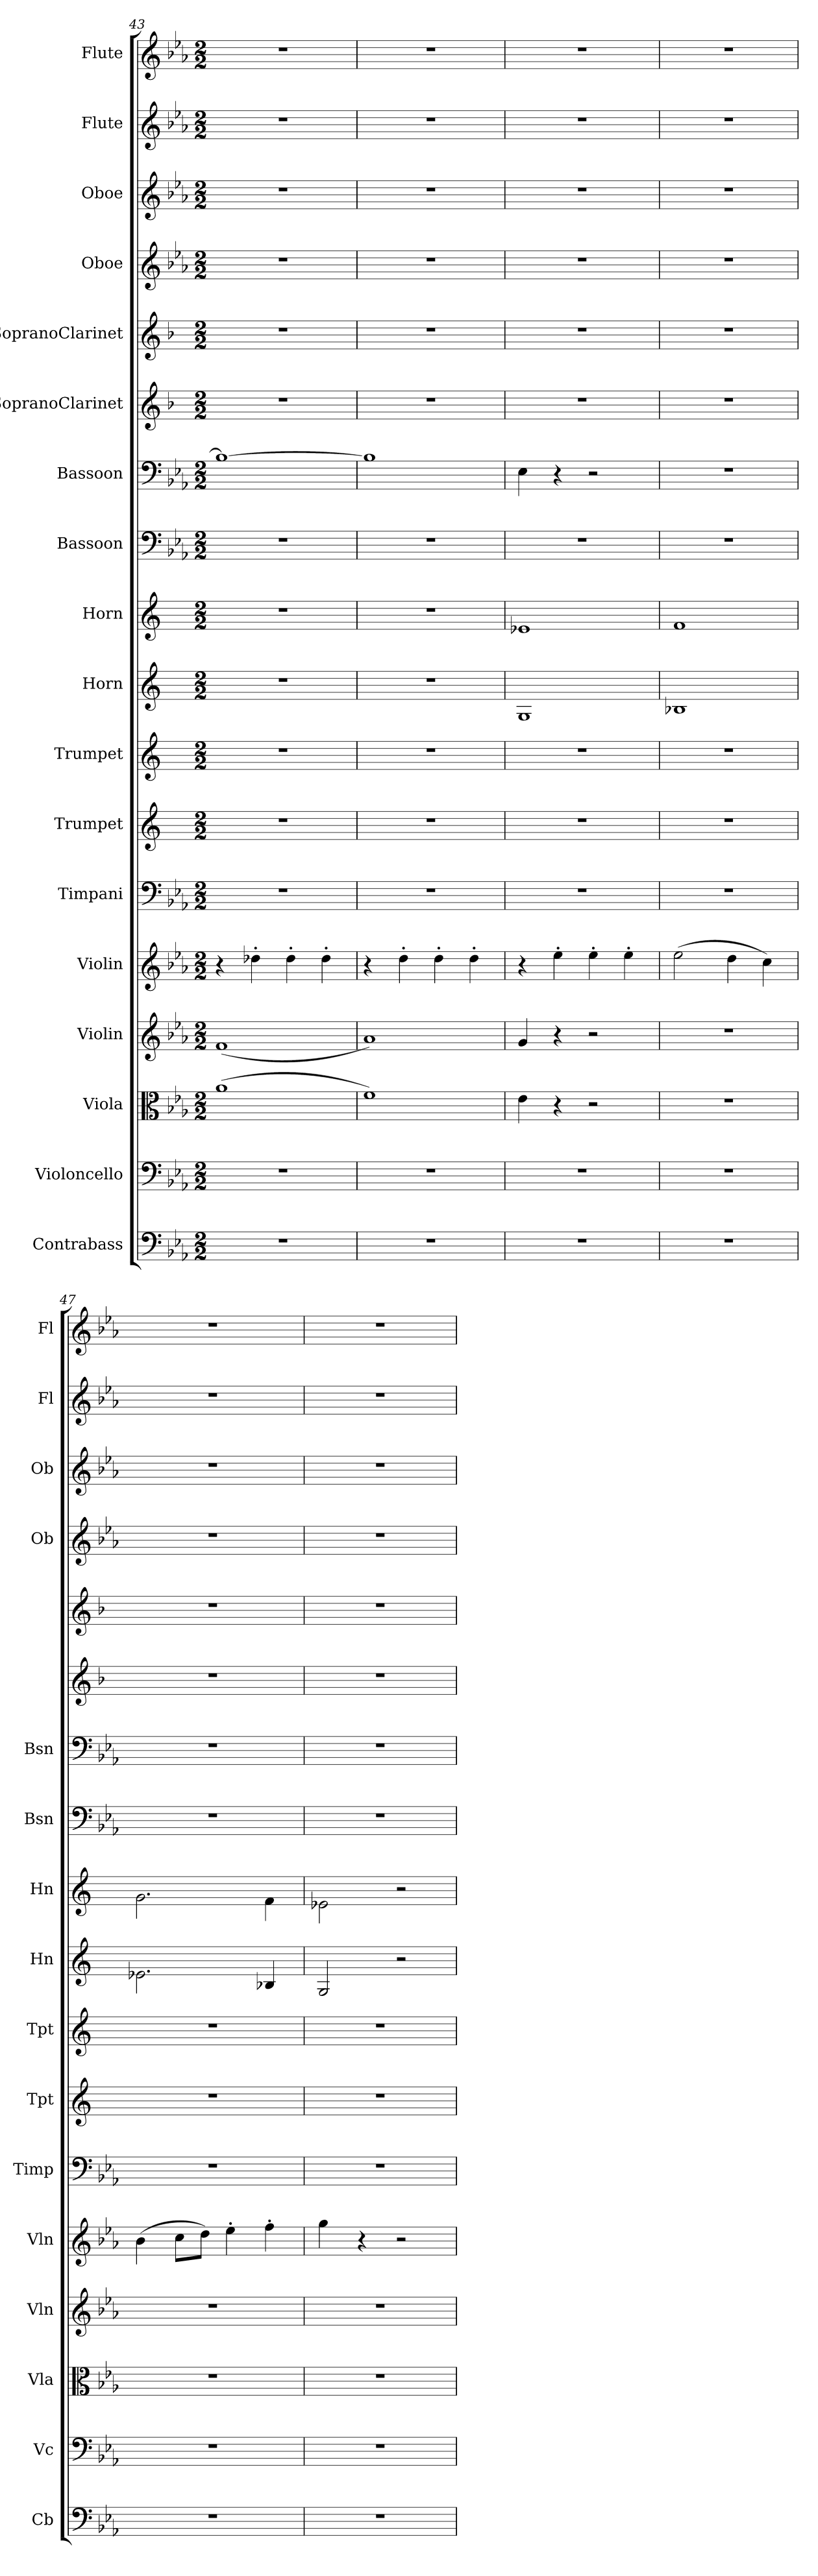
**kern	**kern	**kern	**kern	**kern	**kern	**kern	**kern	**kern	**kern	**kern	**kern	**kern	**kern	**kern	**kern	**kern	**kern
*part18	*part17	*part16	*part15	*part14	*part13	*part12	*part11	*part10	*part9	*part8	*part7	*part6	*part5	*part4	*part3	*part2	*part1
*staff18	*staff17	*staff16	*staff15	*staff14	*staff13	*staff12	*staff11	*staff10	*staff9	*staff8	*staff7	*staff6	*staff5	*staff4	*staff3	*staff2	*staff1
*I"Contrabass	*I"Violoncello	*I"Viola	*I"Violin	*I"Violin	*I"Timpani	*I"Trumpet	*I"Trumpet	*I"Horn	*I"Horn	*I"Bassoon	*I"Bassoon	*I"SopranoClarinet	*I"SopranoClarinet	*I"Oboe	*I"Oboe	*I"Flute	*I"Flute
*I'Cb	*I'Vc	*I'Vla	*I'Vln	*I'Vln	*I'Timp	*I'Tpt	*I'Tpt	*I'Hn	*I'Hn	*I'Bsn	*I'Bsn	*	*	*I'Ob	*I'Ob	*I'Fl	*I'Fl
*clefF4	*clefF4	*clefC3	*clefG2	*clefG2	*clefF4	*clefG2	*clefG2	*clefG2	*clefG2	*clefF4	*clefF4	*clefG2	*clefG2	*clefG2	*clefG2	*clefG2	*clefG2
*k[b-e-a-]	*k[b-e-a-]	*k[b-e-a-]	*k[b-e-a-]	*k[b-e-a-]	*k[b-e-a-]	*k[]	*k[]	*k[]	*k[]	*k[b-e-a-]	*k[b-e-a-]	*k[b-]	*k[b-]	*k[b-e-a-]	*k[b-e-a-]	*k[b-e-a-]	*k[b-e-a-]
*M2/2	*M2/2	*M2/2	*M2/2	*M2/2	*M2/2	*M2/2	*M2/2	*M2/2	*M2/2	*M2/2	*M2/2	*M2/2	*M2/2	*M2/2	*M2/2	*M2/2	*M2/2
=43	=43	=43	=43	=43	=43	=43	=43	=43	=43	=43	=43	=43	=43	=43	=43	=43	=43
1r	1r	(1a-\	(1f/	4r	1r	1r	1r	1r	1r	1r	1B-\_	1r	1r	1r	1r	1r	1r
.	.	.	.	4dd-X'\	.	.	.	.	.	.	.	.	.	.	.	.	.
.	.	.	.	4dd-'\	.	.	.	.	.	.	.	.	.	.	.	.	.
.	.	.	.	4dd-'\	.	.	.	.	.	.	.	.	.	.	.	.	.
=44	=44	=44	=44	=44	=44	=44	=44	=44	=44	=44	=44	=44	=44	=44	=44	=44	=44
1r	1r	1f\)	1a-/)	4r	1r	1r	1r	1r	1r	1r	1B-\]	1r	1r	1r	1r	1r	1r
.	.	.	.	4dd'\	.	.	.	.	.	.	.	.	.	.	.	.	.
.	.	.	.	4dd'\	.	.	.	.	.	.	.	.	.	.	.	.	.
.	.	.	.	4dd'\	.	.	.	.	.	.	.	.	.	.	.	.	.
=45	=45	=45	=45	=45	=45	=45	=45	=45	=45	=45	=45	=45	=45	=45	=45	=45	=45
1r	1r	4e-\	4g/	4r	1r	1r	1r	1G/	1e-X\	1r	4E-\	1r	1r	1r	1r	1r	1r
.	.	4r	4r	4ee-'\	.	.	.	.	.	.	4r	.	.	.	.	.	.
.	.	2r	2r	4ee-'\	.	.	.	.	.	.	2r	.	.	.	.	.	.
.	.	.	.	4ee-'\	.	.	.	.	.	.	.	.	.	.	.	.	.
=46	=46	=46	=46	=46	=46	=46	=46	=46	=46	=46	=46	=46	=46	=46	=46	=46	=46
1r	1r	1r	1r	(2ee-\	1r	1r	1r	1B-X/	1f\	1r	1r	1r	1r	1r	1r	1r	1r
.	.	.	.	4dd\	.	.	.	.	.	.	.	.	.	.	.	.	.
.	.	.	.	4cc\)	.	.	.	.	.	.	.	.	.	.	.	.	.
=47	=47	=47	=47	=47	=47	=47	=47	=47	=47	=47	=47	=47	=47	=47	=47	=47	=47
1r	1r	1r	1r	(4b-\	1r	1r	1r	2.e-X\	2.g\	1r	1r	1r	1r	1r	1r	1r	1r
.	.	.	.	8cc\L	.	.	.	.	.	.	.	.	.	.	.	.	.
.	.	.	.	8dd\J)	.	.	.	.	.	.	.	.	.	.	.	.	.
.	.	.	.	4ee-'\	.	.	.	.	.	.	.	.	.	.	.	.	.
.	.	.	.	4ff'\	.	.	.	4B-X/	4f\	.	.	.	.	.	.	.	.
=48	=48	=48	=48	=48	=48	=48	=48	=48	=48	=48	=48	=48	=48	=48	=48	=48	=48
1r	1r	1r	1r	4gg\	1r	1r	1r	2G/	2e-X\	1r	1r	1r	1r	1r	1r	1r	1r
.	.	.	.	4r	.	.	.	.	.	.	.	.	.	.	.	.	.
.	.	.	.	2r	.	.	.	2r	2r	.	.	.	.	.	.	.	.
=	=	=	=	=	=	=	=	=	=	=	=	=	=	=	=	=	=
*-	*-	*-	*-	*-	*-	*-	*-	*-	*-	*-	*-	*-	*-	*-	*-	*-	*-
